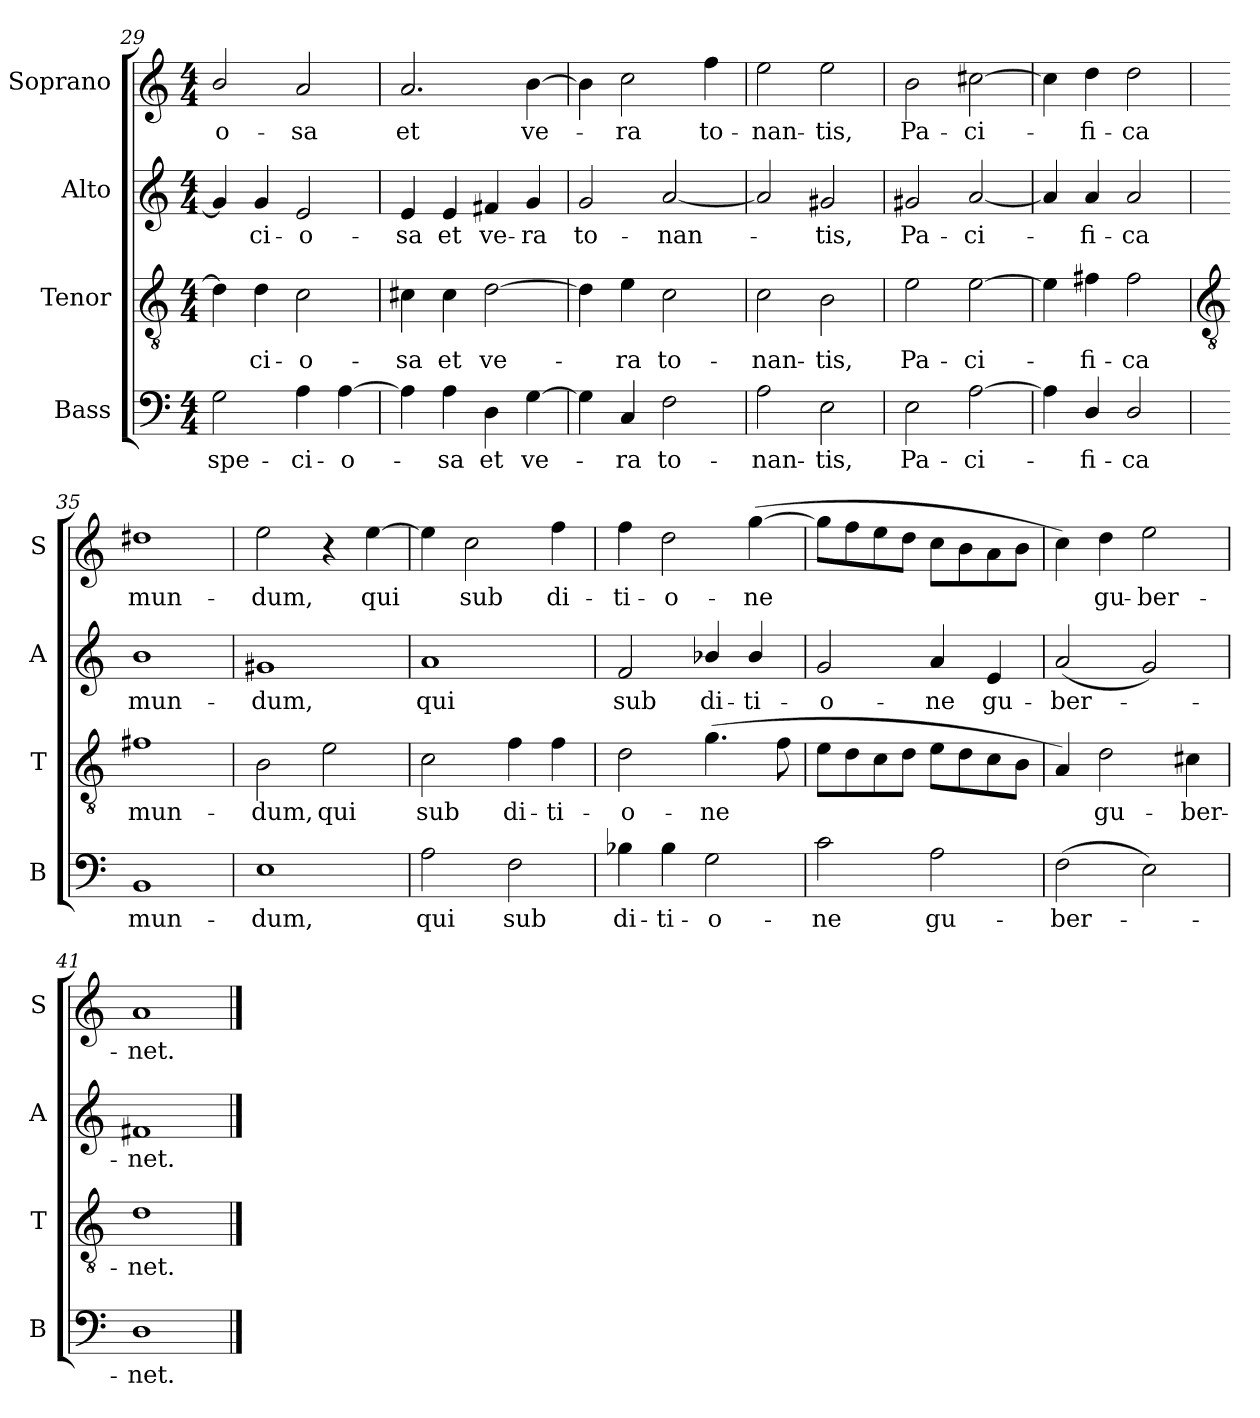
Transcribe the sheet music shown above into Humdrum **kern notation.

**kern	**text	**kern	**text	**kern	**text	**kern	**text
*part4	*part4	*part3	*part3	*part2	*part2	*part1	*part1
*staff4	*staff4	*staff3	*staff3	*staff2	*staff2	*staff1	*staff1
*I"Bass	*	*I"Tenor	*	*I"Alto	*	*I"Soprano	*
*I'B	*	*I'T	*	*I'A	*	*I'S	*
*clefF4	*	*clefGv2	*	*clefG2	*	*clefG2	*
*k[]	*	*k[]	*	*k[]	*	*k[]	*
*C:	*	*C:	*	*C:	*	*C:	*
*M4/4	*	*M4/4	*	*M4/4	*	*M4/4	*
=29	=29	=29	=29	=29	=29	=29	=29
!	!LO:LY:b	!	!	!	!	!	!LO:LY:b
2G	spe-	4d]	.	4g]	.	2b/	-o-
!	!	!	!LO:LY:b	!	!LO:LY:b	!	!
.	.	4d	ci-	4g	ci-	.	.
!	!LO:LY:b	!	!LO:LY:b	!	!LO:LY:b	!	!LO:LY:b
4A	-ci-	2c	-o-	2e	-o-	2a	-sa
!	!LO:LY:b	!	!	!	!	!	!
[4A	-o-	.	.	.	.	.	.
=30	=30	=30	=30	=30	=30	=30	=30
!	!	!	!LO:LY:b	!	!LO:LY:b	!	!LO:LY:b
4A]	.	4c#X	-sa	4e	-sa	2.a	et
!	!LO:LY:b	!	!LO:LY:b	!	!LO:LY:b	!	!
4A	sa	4c#	et	4e	et	.	.
!	!LO:LY:b	!	!LO:LY:b	!	!LO:LY:b	!	!
4D	et	[2d	ve-	4f#X	ve-	.	.
!	!LO:LY:b	!	!	!	!LO:LY:b	!	!LO:LY:b
[4G	ve-	.	.	4g	-ra	[4b	ve-
=31	=31	=31	=31	=31	=31	=31	=31
!	!	!	!	!	!LO:LY:b	!	!
4G]	.	4d]	.	2g	to-	4b]	.
!	!LO:LY:b	!	!LO:LY:b	!	!	!	!LO:LY:b
4C	ra	4e	ra	.	.	2cc	ra
!	!LO:LY:b	!	!LO:LY:b	!	!LO:LY:b	!	!
2F	to-	2c	to-	[2a	-nan-	.	.
!	!	!	!	!	!	!	!LO:LY:b
.	.	.	.	.	.	4ff	to-
=32	=32	=32	=32	=32	=32	=32	=32
!	!LO:LY:b	!	!LO:LY:b	!	!	!	!LO:LY:b
2A	-nan-	2c	-nan-	2a]	.	2ee	-nan-
!	!LO:LY:b	!	!LO:LY:b	!	!LO:LY:b	!	!LO:LY:b
2E	-tis,	2B	-tis,	2g#X	tis,	2ee	-tis,
=33	=33	=33	=33	=33	=33	=33	=33
!	!LO:LY:b	!	!LO:LY:b	!	!LO:LY:b	!	!LO:LY:b
2E	Pa-	2e	Pa-	2g#X	Pa-	2b	Pa-
!	!LO:LY:b	!	!LO:LY:b	!	!LO:LY:b	!	!LO:LY:b
[2A	-ci-	[2e	-ci-	[2a	-ci-	[2cc#X	-ci-
=34	=34	=34	=34	=34	=34	=34	=34
4A]	.	4e]	.	4a]	.	4cc#]	.
!	!LO:LY:b	!	!LO:LY:b	!	!LO:LY:b	!	!LO:LY:b
4D/	fi-	4f#X	fi-	4a	fi-	4dd	fi-
!	!LO:LY:b	!	!LO:LY:b	!	!LO:LY:b	!	!LO:LY:b
2D/	-ca	2f#	-ca	2a	-ca	2dd	-ca
!!LO:LB:g=z
=35	=35	=35	=35	=35	=35	=35	=35
*	*	*clefGv2	*	*	*	*	*
!	!LO:LY:b	!	!LO:LY:b	!	!LO:LY:b	!	!LO:LY:b
1BB	mun-	1f#X	mun-	1b	mun-	1dd#X	mun-
=36	=36	=36	=36	=36	=36	=36	=36
!	!LO:LY:b	!	!LO:LY:b	!	!LO:LY:b	!	!LO:LY:b
1E	-dum,	2B	-dum,	1g#X	-dum,	2ee	-dum,
!	!	!	!LO:LY:b	!	!	!	!
.	.	2e	qui	.	.	4r	.
!	!	!	!	!	!	!	!LO:LY:b
.	.	.	.	.	.	[4ee	qui
=37	=37	=37	=37	=37	=37	=37	=37
!	!LO:LY:b	!	!LO:LY:b	!	!LO:LY:b	!	!
2A	qui	2c	sub	1a	qui	4ee]	.
!	!	!	!	!	!	!	!LO:LY:b
.	.	.	.	.	.	2cc	sub
!	!LO:LY:b	!	!LO:LY:b	!	!	!	!
2F	sub	4f	di-	.	.	.	.
!	!	!	!LO:LY:b	!	!	!	!LO:LY:b
.	.	4f	-ti-	.	.	4ff	di-
=38	=38	=38	=38	=38	=38	=38	=38
!	!LO:LY:b	!	!LO:LY:b	!	!LO:LY:b	!	!LO:LY:b
4B-X	di-	2d	-o-	2f	sub	4ff	-ti-
!	!LO:LY:b	!	!	!	!	!	!LO:LY:b
4B-	-ti-	.	.	.	.	2dd	-o-
!	!LO:LY:b	!	!LO:LY:b	!	!LO:LY:b	!	!
2G	-o-	(>4.g	-ne	4b-X/	di-	.	.
!	!	!	!	!	!LO:LY:b	!	!LO:LY:b
.	.	.	.	4b-/	-ti-	(>[4gg	-ne
.	.	8f	.	.	.	.	.
=39	=39	=39	=39	=39	=39	=39	=39
!	!LO:LY:b	!	!	!	!LO:LY:b	!	!
2c	-ne	8eL	.	2g	-o-	8ggL]	.
.	.	8d	.	.	.	8ff	.
.	.	8c	.	.	.	8ee	.
.	.	8dJ	.	.	.	8ddJ	.
!	!LO:LY:b	!	!	!	!LO:LY:b	!	!
2A	gu-	8eL	.	4a	-ne	8ccL	.
.	.	8d	.	.	.	8b	.
!	!	!	!	!	!LO:LY:b	!	!
.	.	8c	.	4e	gu-	8a	.
.	.	8BJ	.	.	.	8bJ	.
=40	=40	=40	=40	=40	=40	=40	=40
!	!LO:LY:b	!	!	!	!LO:LY:b	!	!
(>2F	-ber-	4A)	.	(<2a	-ber-	4cc)	.
!	!	!	!LO:LY:b	!	!	!	!LO:LY:b
.	.	2d	gu-	.	.	4dd	gu-
!	!	!	!	!	!	!	!LO:LY:b
2E)	.	.	.	2g)	.	2ee	-ber-
!	!	!	!LO:LY:b	!	!	!	!
.	.	4c#X	-ber-	.	.	.	.
=41	=41	=41	=41	=41	=41	=41	=41
!	!LO:LY:b	!	!LO:LY:b	!	!LO:LY:b	!	!LO:LY:b
1D	net.	1d	-net.	1f#X	net.	1a	-net.
==	==	==	==	==	==	==	==
*-	*-	*-	*-	*-	*-	*-	*-
